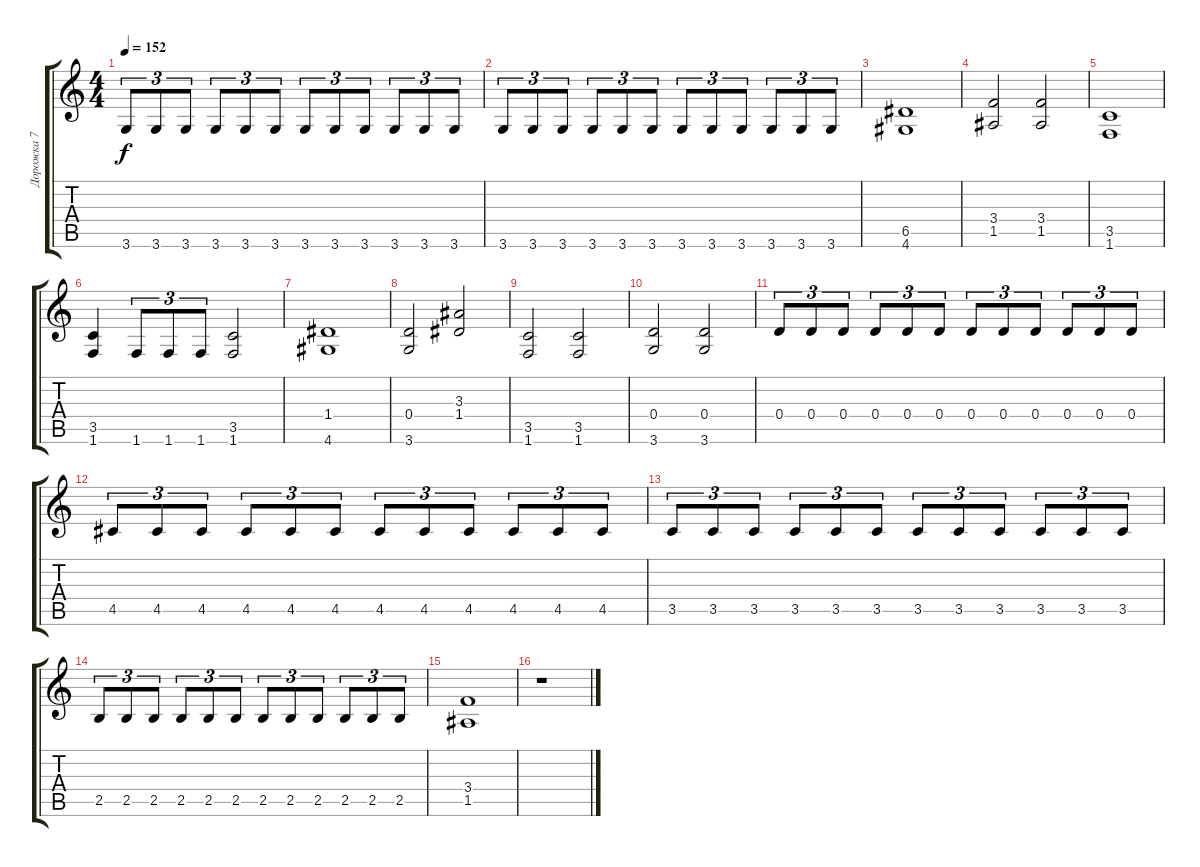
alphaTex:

\track ("Дорожка 7" "Дорожка 7") {instrument distortionguitar}
\staff {score tabs}
\tuning (E4 B3 G3 D3 A2 E2) {hide}
\ts (4 4)
\tempo 152
\clef g2
\ks c
3.6.8{tu (3 2) dy f} 3.6.8{tu (3 2)} 3.6.8{tu (3 2)} 3.6.8{tu (3 2)} 3.6.8{tu (3 2)} 3.6.8{tu (3 2)} 3.6.8{tu (3 2)} 3.6.8{tu (3 2)} 3.6.8{tu (3 2)} 3.6.8{tu (3 2)} 3.6.8{tu (3 2)} 3.6.8{tu (3 2)} |
3.6.8{tu (3 2)} 3.6.8{tu (3 2)} 3.6.8{tu (3 2)} 3.6.8{tu (3 2)} 3.6.8{tu (3 2)} 3.6.8{tu (3 2)} 3.6.8{tu (3 2)} 3.6.8{tu (3 2)} 3.6.8{tu (3 2)} 3.6.8{tu (3 2)} 3.6.8{tu (3 2)} 3.6.8{tu (3 2)} |
(6.5 4.6).1 |
(3.4 1.5).2 (3.4 1.5).2 |
(3.5 1.6).1 |
(3.5 1.6).4 1.6.8{tu (3 2)} 1.6.8{tu (3 2)} 1.6.8{tu (3 2)} (3.5 1.6).2 |
(1.4 4.6).1 |
(0.4 3.6).2 (3.3 1.4).2 |
(3.5 1.6).2 (3.5 1.6).2 |
(0.4 3.6).2 (0.4 3.6).2 |
0.4.8{tu (3 2)} 0.4.8{tu (3 2)} 0.4.8{tu (3 2)} 0.4.8{tu (3 2)} 0.4.8{tu (3 2)} 0.4.8{tu (3 2)} 0.4.8{tu (3 2)} 0.4.8{tu (3 2)} 0.4.8{tu (3 2)} 0.4.8{tu (3 2)} 0.4.8{tu (3 2)} 0.4.8{tu (3 2)} |
4.5.8{tu (3 2)} 4.5.8{tu (3 2)} 4.5.8{tu (3 2)} 4.5.8{tu (3 2)} 4.5.8{tu (3 2)} 4.5.8{tu (3 2)} 4.5.8{tu (3 2)} 4.5.8{tu (3 2)} 4.5.8{tu (3 2)} 4.5.8{tu (3 2)} 4.5.8{tu (3 2)} 4.5.8{tu (3 2)} |
3.5.8{tu (3 2)} 3.5.8{tu (3 2)} 3.5.8{tu (3 2)} 3.5.8{tu (3 2)} 3.5.8{tu (3 2)} 3.5.8{tu (3 2)} 3.5.8{tu (3 2)} 3.5.8{tu (3 2)} 3.5.8{tu (3 2)} 3.5.8{tu (3 2)} 3.5.8{tu (3 2)} 3.5.8{tu (3 2)} |
2.5.8{tu (3 2)} 2.5.8{tu (3 2)} 2.5.8{tu (3 2)} 2.5.8{tu (3 2)} 2.5.8{tu (3 2)} 2.5.8{tu (3 2)} 2.5.8{tu (3 2)} 2.5.8{tu (3 2)} 2.5.8{tu (3 2)} 2.5.8{tu (3 2)} 2.5.8{tu (3 2)} 2.5.8{tu (3 2)} |
(3.4 1.5).1 |
r.1
